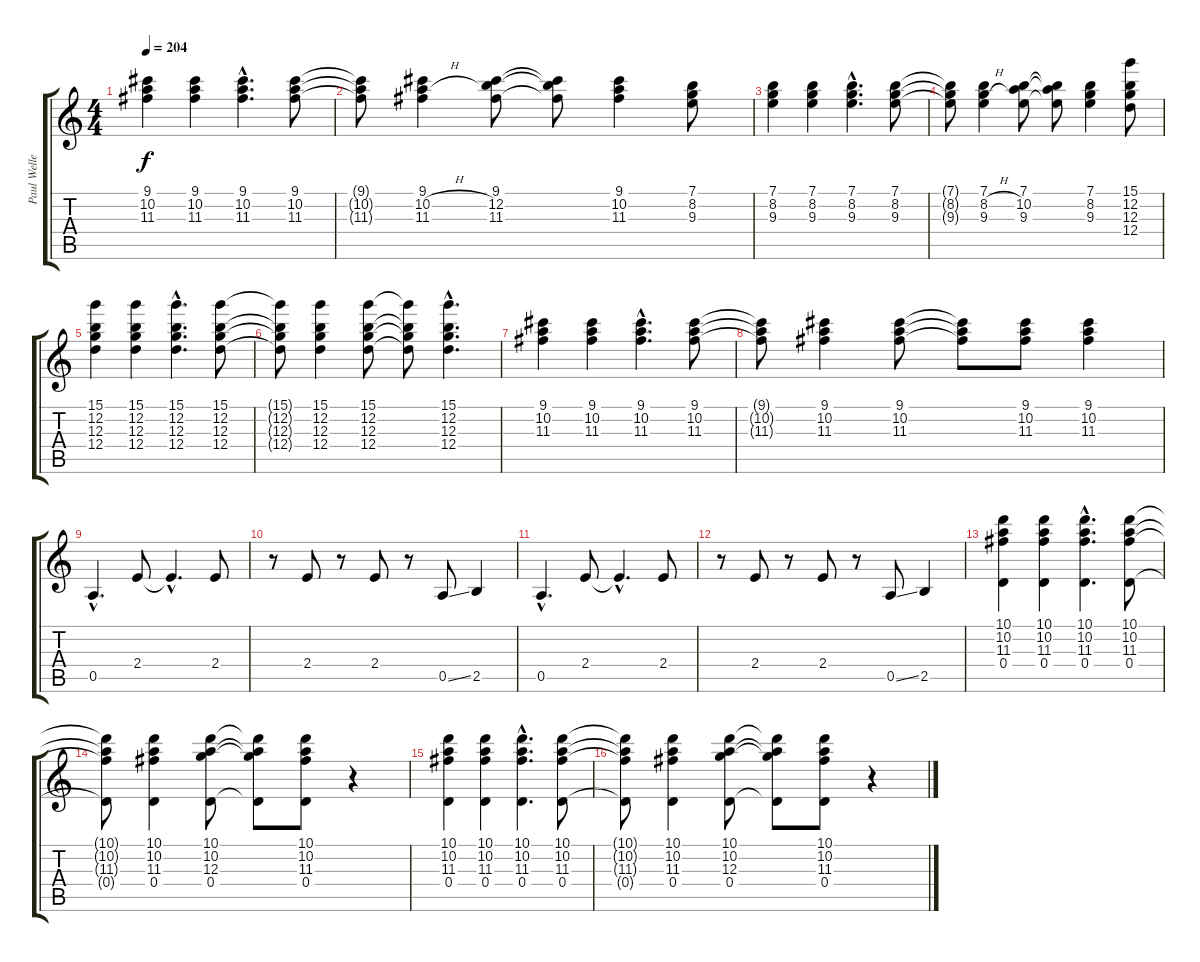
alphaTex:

\track ("Paul Weller" "Paul Welle") {instrument electricguitarclean}
\staff {score tabs}
\tuning (E4 B3 G3 D3 A2 E2) {hide}
\ts (4 4)
\tempo 204
\clef g2
\ks c
(9.1 10.2 11.3).4{dy f} (9.1 10.2 11.3).4 (9.1{hac} 10.2{hac} 11.3{hac}).4{d} (9.1 10.2 11.3).8 |
(9.1{t} 10.2{t} 11.3{t}).8 (9.1 10.2{h} 11.3).4 (9.1 12.2 11.3).8 (9.1{t} 12.2{t} 11.3{t}).8 (9.1 10.2 11.3).4 (7.1 8.2 9.3).8 |
(7.1 8.2 9.3).4 (7.1 8.2 9.3).4 (7.1{hac} 8.2{hac} 9.3{hac}).4{d} (7.1 8.2 9.3).8 |
(7.1{t} 8.2{t} 9.3{t}).8 (7.1 8.2{h} 9.3).4 (7.1 10.2 9.3).8 (7.1{t} 10.2{t} 9.3{t}).8 (7.1 8.2 9.3).4 (15.1 12.2 12.3 12.4).8 |
(15.1 12.2 12.3 12.4).4 (15.1 12.2 12.3 12.4).4 (15.1{hac} 12.2{hac} 12.3{hac} 12.4{hac}).4{d} (15.1 12.2 12.3 12.4).8 |
(15.1{t} 12.2{t} 12.3{t} 12.4{t}).8 (15.1 12.2 12.3 12.4).4 (15.1 12.2 12.3 12.4).8 (15.1{t} 12.2{t} 12.3{t} 12.4{t}).8 (15.1{hac} 12.2{hac} 12.3{hac} 12.4{hac}).4{d} |
(9.1 10.2 11.3).4 (9.1 10.2 11.3).4 (9.1{hac} 10.2{hac} 11.3{hac}).4{d} (9.1 10.2 11.3).8 |
(9.1{t} 10.2{t} 11.3{t}).8 (9.1 10.2 11.3).4 (9.1 10.2 11.3).8 (9.1{t} 10.2{t} 11.3{t}).8 (9.1 10.2 11.3).8 (9.1 10.2 11.3).4 |
0.5{hac}.4{d} 2.4.8 2.4{hac t}.4{d} 2.4.8 |
r.8 2.4.8 r.8 2.4.8 r.8 0.5{ss}.8 2.5.4 |
0.5{hac}.4{d} 2.4.8 2.4{hac t}.4{d} 2.4.8 |
r.8 2.4.8 r.8 2.4.8 r.8 0.5{ss}.8 2.5.4 |
(10.1 10.2 11.3 0.4).4 (10.1 10.2 11.3 0.4).4 (10.1{hac} 10.2{hac} 11.3{hac} 0.4{hac}).4{d} (10.1 10.2 11.3 0.4).8 |
(10.1{t} 10.2{t} 11.3{t} 0.4{t}).8 (10.1 10.2 11.3 0.4).4 (10.1 10.2 12.3 0.4).8 (10.1{t} 10.2{t} 12.3{t} 0.4{t}).8 (10.1 10.2 11.3 0.4).8 r.4 |
(10.1 10.2 11.3 0.4).4 (10.1 10.2 11.3 0.4).4 (10.1{hac} 10.2{hac} 11.3{hac} 0.4{hac}).4{d} (10.1 10.2 11.3 0.4).8 |
(10.1{t} 10.2{t} 11.3{t} 0.4{t}).8 (10.1 10.2 11.3 0.4).4 (10.1 10.2 12.3 0.4).8 (10.1{t} 10.2{t} 12.3{t} 0.4{t}).8 (10.1 10.2 11.3 0.4).8 r.4
